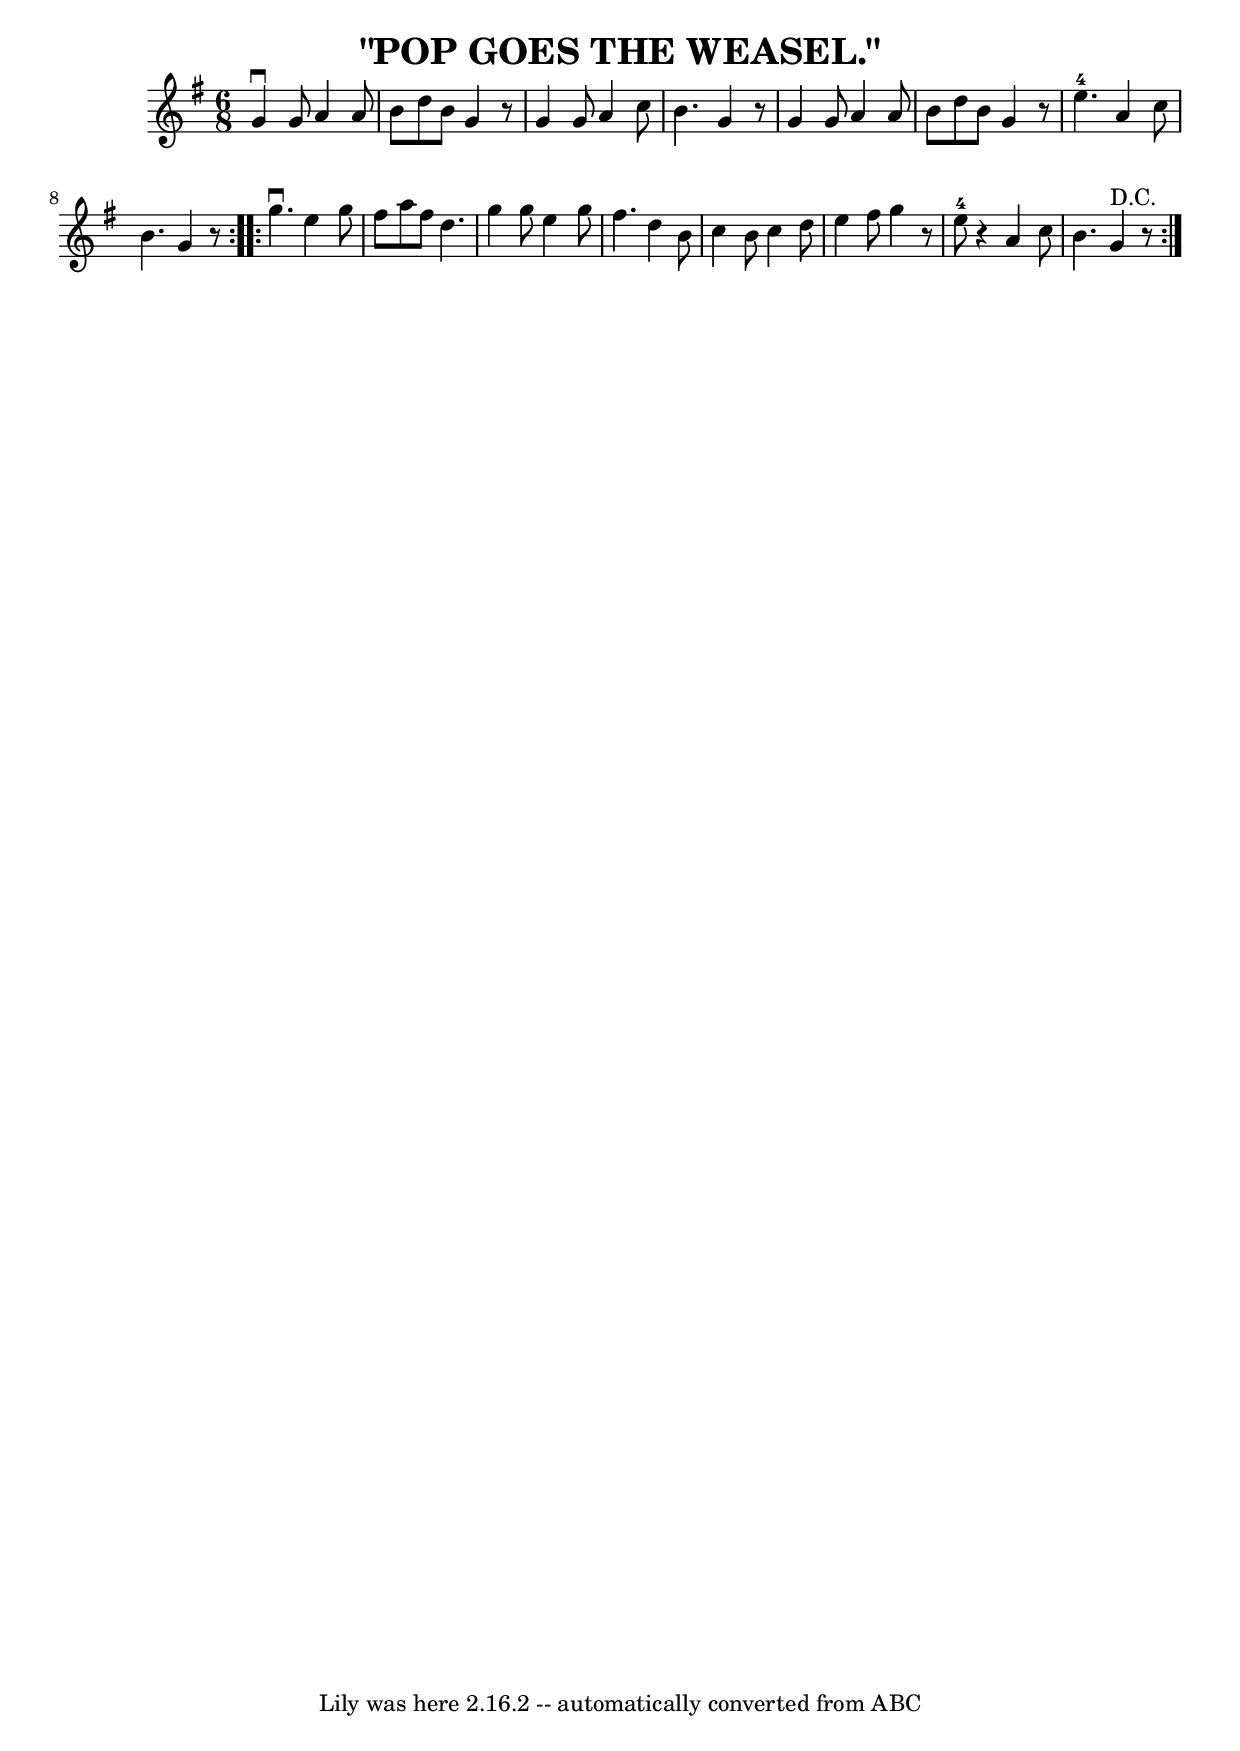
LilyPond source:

\version "2.7.40"
\include "Mammoth.ily"
\header {
	%% book = "Coles pg. 24.6"
	crossRefNumber = "22"
	footnotes = "\\\\POP GOES THE WEASEL -- First couple down the outside, back.  Down the\\\\centre, back. Three hands half round with second lady; first couple\\\\raise hands, second lady pops under to place.  First couple, three\\\\hands half round with second gent; first couple raise hands, second\\\\gent pops under to place."
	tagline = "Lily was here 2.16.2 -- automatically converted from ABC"
	title = "\"POP GOES THE WEASEL.\""
}
voicedefault =  {


\repeat volta 2 {
\time 6/8 \key g \major g'4^\downbow g'8 a'4 a'8  |
 b'8    
d''8 b'8 g'4    r8 |
 g'4 g'8 a'4 c''8  |
 b'4.  
 g'4    r8 |
 g'4 g'8 a'4 a'8  |
 b'8 d''8 b'8  
 g'4    r8 |
 e''4.-4 a'4 c''8  |
 b'4. g'4    r8 } 
    \repeat volta 2 { g''4.^\downbow e''4 g''8  |
 fis''8    
a''8 fis''8 d''4.  |
 g''4 g''8 e''4 g''8  |
   
fis''4. d''4 b'8  |
 c''4 b'8 c''4 d''8  |
 e''4 
 fis''8 g''4    r8 |
 e''8-4   r4 a'4 c''8  |
 b'4.  
 g'4^"D.C."   r8 }   
}

\score{
    <<

	\context Staff="default"
	{
	    \voicedefault 
	}

    >>
	\layout {
	}
	\midi {}
}
